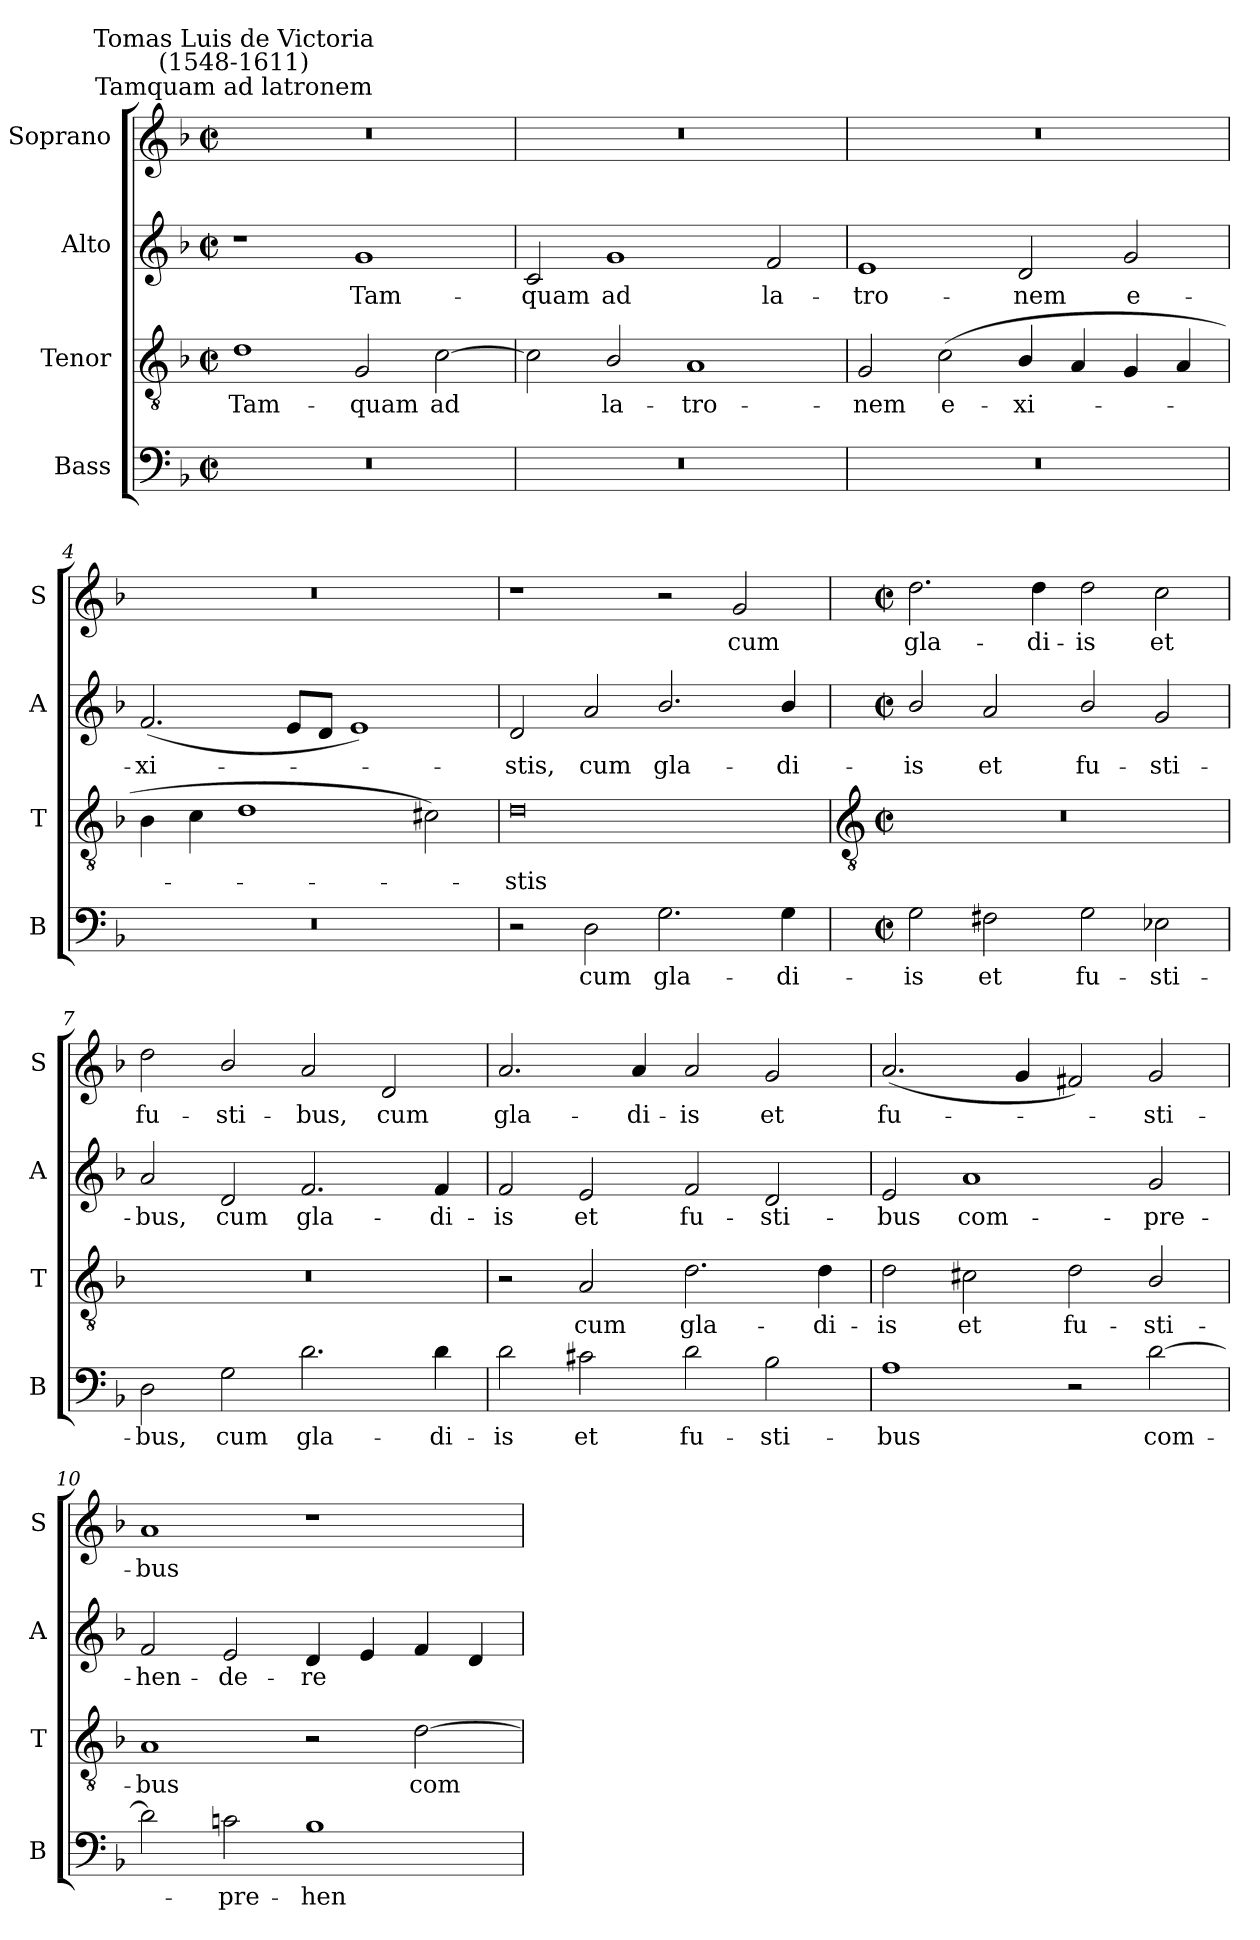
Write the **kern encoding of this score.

**kern	**text	**kern	**text	**kern	**text	**kern	**text
*part4	*part4	*part3	*part3	*part2	*part2	*part1	*part1
*staff4	*staff4	*staff3	*staff3	*staff2	*staff2	*staff1	*staff1
*I"Bass	*	*I"Tenor	*	*I"Alto	*	*I"Soprano	*
*I'B	*	*I'T	*	*I'A	*	*I'S	*
*clefF4	*	*clefGv2	*	*clefG2	*	*clefG2	*
*k[b-]	*	*k[b-]	*	*k[b-]	*	*k[b-]	*
*F:	*	*F:	*	*F:	*	*F:	*
*M4/2	*	*M4/2	*	*M4/2	*	*M4/2	*
*met(c|)	*	*met(c|)	*	*met(c|)	*	*met(c|)	*
=1	=1	=1	=1	=1	=1	=1	=1
!	!	!	!	!	!	!LO:TX:a:cj:t=Tamquam ad latronem	!
!	!	!	!	!	!	!LO:TX:a:cj:t=Tomas Luis de Victoria\n(1548-1611)	!
!	!	!	!LO:LY:b	!	!	!	!
0r	.	1d	Tam-	1r	.	0r	.
!	!	!	!LO:LY:b	!	!LO:LY:b	!	!
.	.	2G	-quam	1g	Tam-	.	.
!	!	!	!LO:LY:b	!	!	!	!
.	.	[2c	ad	.	.	.	.
=2	=2	=2	=2	=2	=2	=2	=2
!	!	!	!	!	!LO:LY:b	!	!
0r	.	2c]	.	2c	-quam	0r	.
!	!	!	!LO:LY:b	!	!LO:LY:b	!	!
.	.	2B-/	la-	1g	ad	.	.
!	!	!	!LO:LY:b	!	!	!	!
.	.	1A	-tro-	.	.	.	.
!	!	!	!	!	!LO:LY:b	!	!
.	.	.	.	2f	la-	.	.
=3	=3	=3	=3	=3	=3	=3	=3
!	!	!	!LO:LY:b	!	!LO:LY:b	!	!
0r	.	2G	-nem	1e	-tro-	0r	.
!	!	!	!LO:LY:b	!	!	!	!
.	.	(>2c	e-	.	.	.	.
!	!	!	!LO:LY:b	!	!LO:LY:b	!	!
.	.	4B-/	-xi-	2d	-nem	.	.
.	.	4A	.	.	.	.	.
!	!	!	!	!	!LO:LY:b	!	!
.	.	4G	.	2g	e-	.	.
.	.	4A	.	.	.	.	.
=4	=4	=4	=4	=4	=4	=4	=4
!	!	!	!	!	!LO:LY:b	!	!
0r	.	4B-	.	(<2.f	-xi-	0r	.
.	.	4c	.	.	.	.	.
.	.	1d	.	.	.	.	.
.	.	.	.	8eL	.	.	.
.	.	.	.	8dJ	.	.	.
.	.	.	.	1e)	.	.	.
.	.	2c#X)	.	.	.	.	.
=5	=5	=5	=5	=5	=5	=5	=5
!	!	!	!LO:LY:b	!	!LO:LY:b	!	!
2r	.	0d	stis	2d	stis,	1r	.
!	!LO:LY:b	!	!	!	!LO:LY:b	!	!
2D	cum	.	.	2a	cum	.	.
!	!LO:LY:b	!	!	!	!LO:LY:b	!	!
2.G	gla-	.	.	2.b-/	gla-	2r	.
!	!	!	!	!	!	!	!LO:LY:b
.	.	.	.	.	.	2g	cum
!	!LO:LY:b	!	!	!	!LO:LY:b	!	!
4G	-di-	.	.	4b-/	-di-	.	.
!!LO:LB:g=z
=6	=6	=6	=6	=6	=6	=6	=6
*	*	*clefGv2	*	*	*	*	*
*M4/2	*	*M4/2	*	*M4/2	*	*M4/2	*
*met(c|)	*	*met(c|)	*	*met(c|)	*	*met(c|)	*
!	!LO:LY:b	!	!	!	!LO:LY:b	!	!LO:LY:b
2G	-is	0r	.	2b-/	-is	2.dd	gla-
!	!LO:LY:b	!	!	!	!LO:LY:b	!	!
2F#X	et	.	.	2a	et	.	.
!	!	!	!	!	!	!	!LO:LY:b
.	.	.	.	.	.	4dd	-di-
!	!LO:LY:b	!	!	!	!LO:LY:b	!	!LO:LY:b
2G	fu-	.	.	2b-/	fu-	2dd	-is
!	!LO:LY:b	!	!	!	!LO:LY:b	!	!LO:LY:b
2E-X	-sti-	.	.	2g	-sti-	2cc	et
=7	=7	=7	=7	=7	=7	=7	=7
!	!LO:LY:b	!	!	!	!LO:LY:b	!	!LO:LY:b
2D	-bus,	0r	.	2a	-bus,	2dd	fu-
!	!LO:LY:b	!	!	!	!LO:LY:b	!	!LO:LY:b
2G	cum	.	.	2d	cum	2b-/	-sti-
!	!LO:LY:b	!	!	!	!LO:LY:b	!	!LO:LY:b
2.d	gla-	.	.	2.f	gla-	2a	-bus,
!	!	!	!	!	!	!	!LO:LY:b
.	.	.	.	.	.	2d	cum
!	!LO:LY:b	!	!	!	!LO:LY:b	!	!
4d	-di-	.	.	4f	-di-	.	.
=8	=8	=8	=8	=8	=8	=8	=8
!	!LO:LY:b	!	!	!	!LO:LY:b	!	!LO:LY:b
2d	-is	2r	.	2f	-is	2.a	gla-
!	!LO:LY:b	!	!LO:LY:b	!	!LO:LY:b	!	!
2c#X	et	2A	cum	2e	et	.	.
!	!	!	!	!	!	!	!LO:LY:b
.	.	.	.	.	.	4a	-di-
!	!LO:LY:b	!	!LO:LY:b	!	!LO:LY:b	!	!LO:LY:b
2d	fu-	2.d	gla-	2f	fu-	2a	-is
!	!LO:LY:b	!	!	!	!LO:LY:b	!	!LO:LY:b
2B-	-sti-	.	.	2d	-sti-	2g	et
!	!	!	!LO:LY:b	!	!	!	!
.	.	4d	-di-	.	.	.	.
=9	=9	=9	=9	=9	=9	=9	=9
!	!LO:LY:b	!	!LO:LY:b	!	!LO:LY:b	!	!LO:LY:b
1A	-bus	2d	-is	2e	-bus	(<2.a	fu-
!	!	!	!LO:LY:b	!	!LO:LY:b	!	!
.	.	2c#X	et	1a	com-	.	.
.	.	.	.	.	.	4g	.
!	!	!	!LO:LY:b	!	!	!	!
2r	.	2d	fu-	.	.	2f#X)	.
!	!LO:LY:b	!	!LO:LY:b	!	!LO:LY:b	!	!LO:LY:b
[2d	com-	2B-/	-sti-	2g	-pre-	2g	sti-
=10	=10	=10	=10	=10	=10	=10	=10
!	!	!	!LO:LY:b	!	!LO:LY:b	!	!LO:LY:b
2d]	.	1A	-bus	2f	-hen-	1a	-bus
!	!LO:LY:b	!	!	!	!LO:LY:b	!	!
2cn	-pre-	.	.	2e	-de-	.	.
!	!LO:LY:b	!	!	!	!LO:LY:b	!	!
1B-	-hen-	2r	.	4d	-re	1r	.
.	.	.	.	4e	.	.	.
!	!	!	!LO:LY:b	!	!	!	!
.	.	[2d	com-	4f	.	.	.
.	.	.	.	4d	.	.	.
=	=	=	=	=	=	=	=
*-	*-	*-	*-	*-	*-	*-	*-
